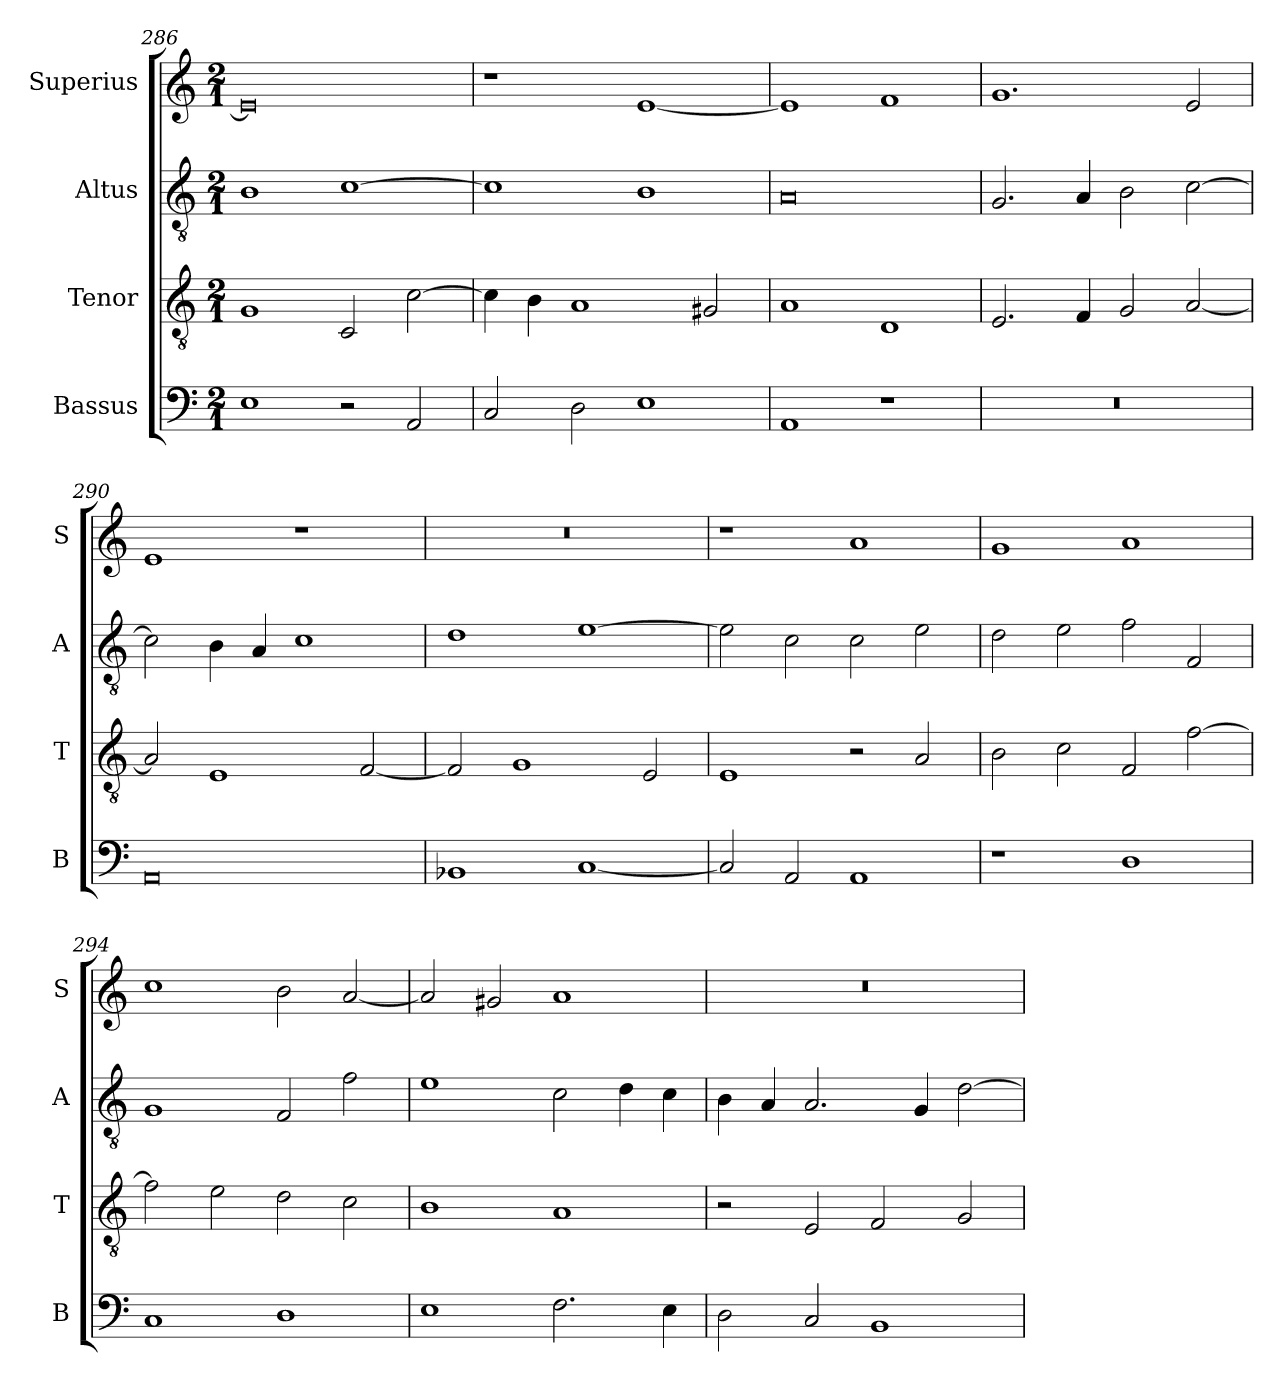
**kern	**kern	**kern	**kern
*part4	*part3	*part2	*part1
*staff4	*staff3	*staff2	*staff1
*I"Bassus	*I"Tenor	*I"Altus	*I"Superius
*I'B	*I'T	*I'A	*I'S
*clefF4	*clefGv2	*clefGv2	*clefG2
*k[]	*k[]	*k[]	*k[]
*C:	*C:	*C:	*C:
*M2/1	*M2/1	*M2/1	*M2/1
=286	=286	=286	=286
1E	1G	1B	0e]
2r	2C	[1c	.
2AA	[2c	.	.
=287	=287	=287	=287
2C	4c]	1c]	1r
.	4B	.	.
2D	1A	.	.
1E	.	1B	[1e
.	2G#X	.	.
=288	=288	=288	=288
1AA	1A	0A	1e]
1r	1D	.	1f
=289	=289	=289	=289
0r	2.E	2.G	1.g
.	4F	4A	.
.	2G	2B	.
.	[2A	[2c	2e
=290	=290	=290	=290
0AA	2A]	2c]	1e
.	1E	4B	.
.	.	4A	.
.	.	1c	1r
.	[2F	.	.
=291	=291	=291	=291
1BB-X	2F]	1d	0r
.	1G	.	.
[1C	.	[1e	.
.	2E	.	.
=292	=292	=292	=292
2C]	1E	2e]	1r
2AA	.	2c	.
1AA	2r	2c	1a
.	2A	2e	.
=293	=293	=293	=293
1r	2B	2d	1g
.	2c	2e	.
1D	2F	2f	1a
.	[2f	2F	.
=294	=294	=294	=294
1C	2f]	1G	1cc
.	2e	.	.
1D	2d	2F	2b
.	2c	2f	[2a
=295	=295	=295	=295
1E	1B	1e	2a]
.	.	.	2g#X
2.F	1A	2c	1a
.	.	4d	.
4E	.	4c	.
=296	=296	=296	=296
2D	2r	4B	0r
.	.	4A	.
2C	2E	2.A	.
1BB	2F	.	.
.	.	4G	.
.	2G	[2d	.
=	=	=	=
*-	*-	*-	*-
